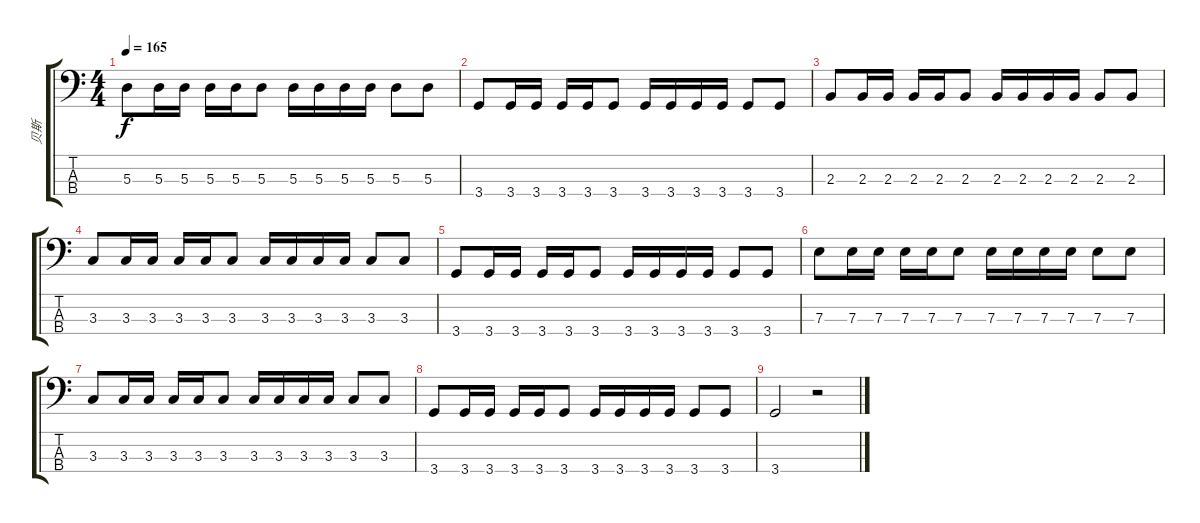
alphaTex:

\track ("贝斯" "贝斯") {instrument electricbassfinger}
\staff {score tabs}
\tuning (G2 D2 A1 E1) {hide}
\ts (4 4)
\tempo 165
\clef f4
\ks c
5.3.8{dy f} 5.3.16 5.3.16 5.3.16 5.3.16 5.3.8 5.3.16 5.3.16 5.3.16 5.3.16 5.3.8 5.3.8 |
3.4.8 3.4.16 3.4.16 3.4.16 3.4.16 3.4.8 3.4.16 3.4.16 3.4.16 3.4.16 3.4.8 3.4.8 |
2.3.8 2.3.16 2.3.16 2.3.16 2.3.16 2.3.8 2.3.16 2.3.16 2.3.16 2.3.16 2.3.8 2.3.8 |
3.3.8 3.3.16 3.3.16 3.3.16 3.3.16 3.3.8 3.3.16 3.3.16 3.3.16 3.3.16 3.3.8 3.3.8 |
3.4.8 3.4.16 3.4.16 3.4.16 3.4.16 3.4.8 3.4.16 3.4.16 3.4.16 3.4.16 3.4.8 3.4.8 |
7.3.8 7.3.16 7.3.16 7.3.16 7.3.16 7.3.8 7.3.16 7.3.16 7.3.16 7.3.16 7.3.8 7.3.8 |
3.3.8 3.3.16 3.3.16 3.3.16 3.3.16 3.3.8 3.3.16 3.3.16 3.3.16 3.3.16 3.3.8 3.3.8 |
3.4.8 3.4.16 3.4.16 3.4.16 3.4.16 3.4.8 3.4.16 3.4.16 3.4.16 3.4.16 3.4.8 3.4.8 |
3.4.2 r.2
